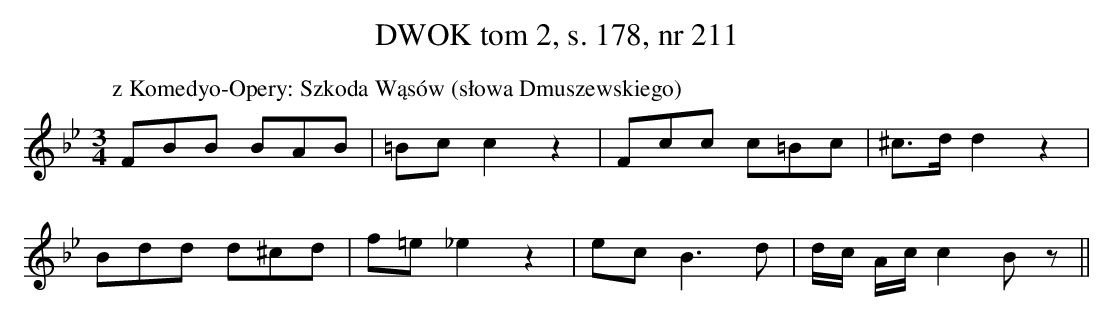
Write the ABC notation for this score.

X:1
T: DWOK tom 2, s. 178, nr 211
L: 1/16
M: 3/4
K: Bb
P: z Komedyo-Opery: Szkoda Wąsów (słowa Dmuszewskiego)
F2B2B2 B2A2B2 |=B2c2 c4 z4 | F2c2c2 c2=B2c2 | ^c3d d4 z4 |
B2d2d2 d2^c2d2 | f2=e2_e4 z4 | e2c2 B6 d2 | dc Ac c4 B2 z2 ||
